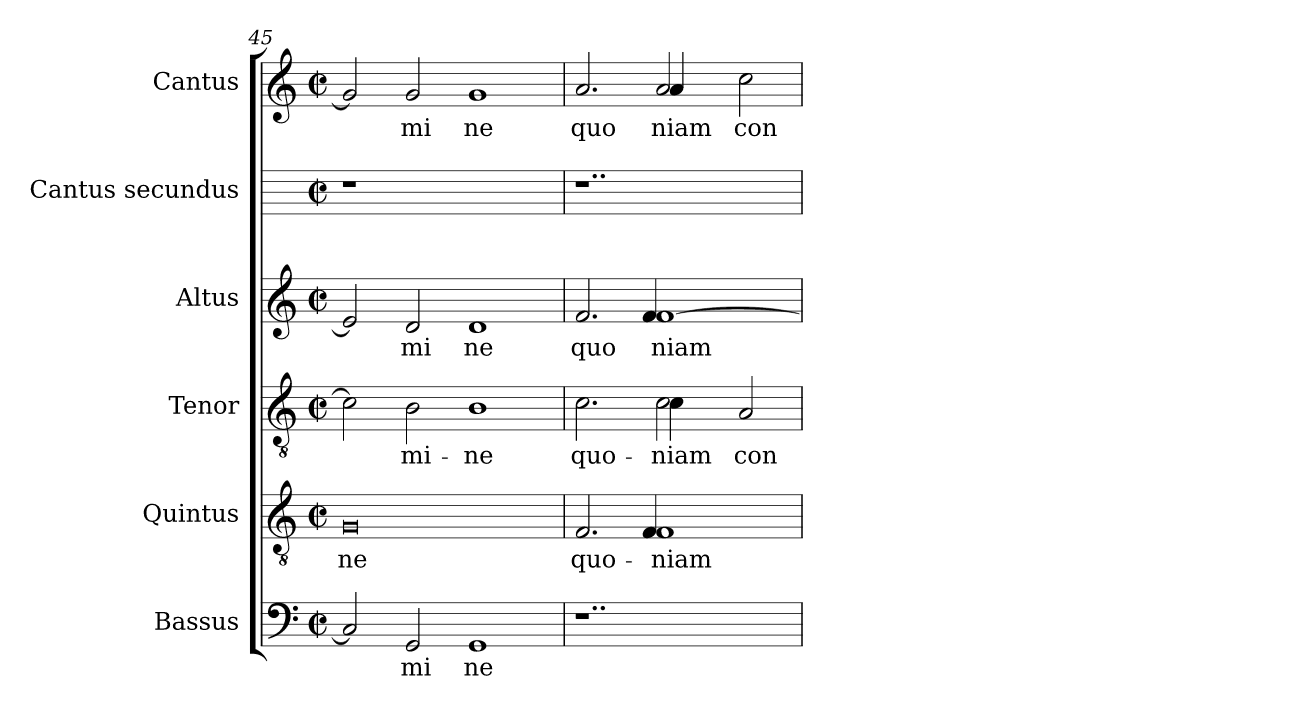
**kern	**text	**kern	**text	**kern	**text	**kern	**text	**kern	**kern	**text
*part6	*part6	*part5	*part5	*part4	*part4	*part3	*part3	*part2	*part1	*part1
*staff6	*staff6	*staff5	*staff5	*staff4	*staff4	*staff3	*staff3	*staff2	*staff1	*staff1
*I"Bassus	*	*I"Quintus	*	*I"Tenor	*	*I"Altus	*	*I"Cantus  secundus	*I"Cantus	*
*I'B	*	*I'Q	*	*I'T	*	*I'A	*	*	*I'C	*
*clefF4	*	*clefGv2	*	*clefGv2	*	*clefG2	*	*	*clefG2	*
*k[]	*	*k[]	*	*k[]	*	*k[]	*	*k[]	*k[]	*
*C:	*	*C:	*	*C:	*	*C:	*	*C:	*C:	*
*M2/2	*	*M2/2	*	*M2/2	*	*M2/2	*	*M2/2	*M2/2	*
*met(c|)	*	*met(c|)	*	*met(c|)	*	*met(c|)	*	*met(c|)	*met(c|)	*
=45	=45	=45	=45	=45	=45	=45	=45	=45	=45	=45
!	!LO:LY:b:cj	!	!LO:LY:b:cj	!	!LO:LY:b:cj	!	!LO:LY:b:cj	!	!	!LO:LY:b:cj
2C/]	.	0G	-ne	2c\]	--	2e/]	.	1r	2g/]	.
!	!LO:LY:b:cj	!	!	!	!LO:LY:b:cj	!	!LO:LY:b:cj	!	!	!LO:LY:b:cj
2GG/	mi	.	.	2B\	-mi-	2d/	mi	.	2g/	mi
!	!LO:LY:b:cj	!	!	!	!LO:LY:b:cj	!	!LO:LY:b:cj	!	!	!LO:LY:b:cj
1GG	ne	.	.	1B	-ne	1d	ne	1ryy	1g	ne
=46	=46	=46	=46	=46	=46	=46	=46	=46	=46	=46
!	!	!	!LO:LY:b:cj	!	!LO:LY:b:cj	!	!LO:LY:b:cj	!	!	!LO:LY:b:cj
*	*	*^	*	*^	*	*^	*	*	*^	*
1..r	.	2.F/	2.ryy	quo-	2.c\	2.ryy	quo-	2.f/	2.ryy	quo	1..r	2.a/	2.ryy	quo
!	!	!	!	!LO:LY:b:cj	!	!	!LO:LY:b:cj	!	!	!LO:LY:b:cj	!	!	!	!LO:LY:b:cj
.	.	1F	4F/	-niam	2c\	4c\	-niam	[<1f	4f/	niam	.	2a/	4a/	niam
.	.	.	2.ryy	.	.	2.ryy	.	.	2.ryy	.	.	.	2.ryy	.
!	!	!	!	!	!	!	!LO:LY:b:cj	!	!	!	!	!	!	!LO:LY:b:cj
.	.	.	.	.	2A/	.	con-	.	.	.	.	2cc\	.	con
*	*	*v	*v	*	*	*	*	*v	*v	*	*	*v	*v	*
*	*	*	*	*v	*v	*	*	*	*	*	*
=	=	=	=	=	=	=	=	=	=	=
*-	*-	*-	*-	*-	*-	*-	*-	*-	*-	*-
